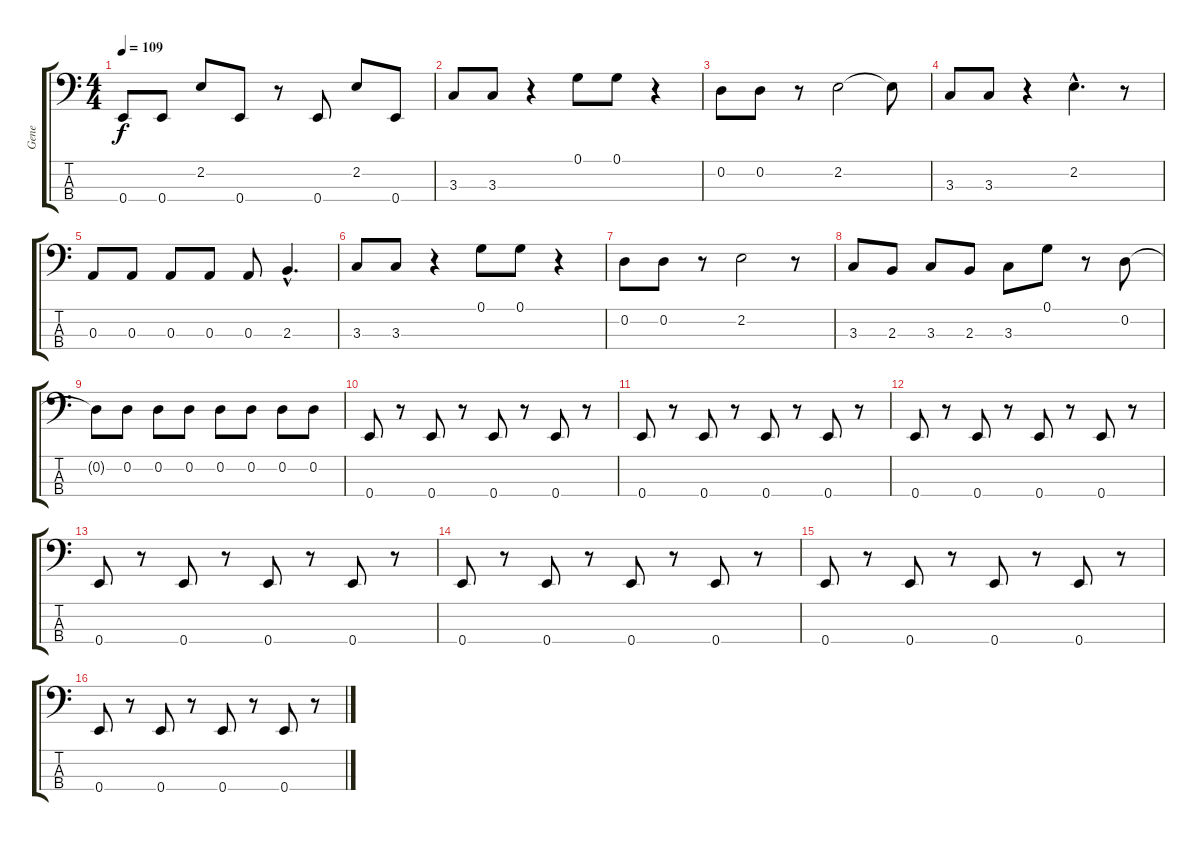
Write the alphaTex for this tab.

\track ("Gene" "Gene") {instrument electricbassfinger}
\staff {score tabs}
\tuning (G2 D2 A1 E1) {hide}
\ts (4 4)
\tempo 109
\clef f4
\ks c
0.4.8{dy f} 0.4.8 2.2.8 0.4.8 r.8 0.4.8 2.2.8 0.4.8 |
3.3.8 3.3.8 r.4 0.1.8 0.1.8 r.4 |
0.2.8 0.2.8 r.8 2.2.2 2.2{t}.8 |
3.3.8 3.3.8 r.4 2.2{hac}.4{d} r.8 |
0.3.8 0.3.8 0.3.8 0.3.8 0.3.8 2.3{hac}.4{d} |
3.3.8 3.3.8 r.4 0.1.8 0.1.8 r.4 |
0.2.8 0.2.8 r.8 2.2.2 r.8 |
3.3.8 2.3.8 3.3.8 2.3.8 3.3.8 0.1.8 r.8 0.2.8 |
0.2{t}.8 0.2.8 0.2.8 0.2.8 0.2.8 0.2.8 0.2.8 0.2.8 |
0.4.8 r.8 0.4.8 r.8 0.4.8 r.8 0.4.8 r.8 |
0.4.8 r.8 0.4.8 r.8 0.4.8 r.8 0.4.8 r.8 |
0.4.8 r.8 0.4.8 r.8 0.4.8 r.8 0.4.8 r.8 |
0.4.8 r.8 0.4.8 r.8 0.4.8 r.8 0.4.8 r.8 |
0.4.8 r.8 0.4.8 r.8 0.4.8 r.8 0.4.8 r.8 |
0.4.8 r.8 0.4.8 r.8 0.4.8 r.8 0.4.8 r.8 |
0.4.8 r.8 0.4.8 r.8 0.4.8 r.8 0.4.8 r.8
